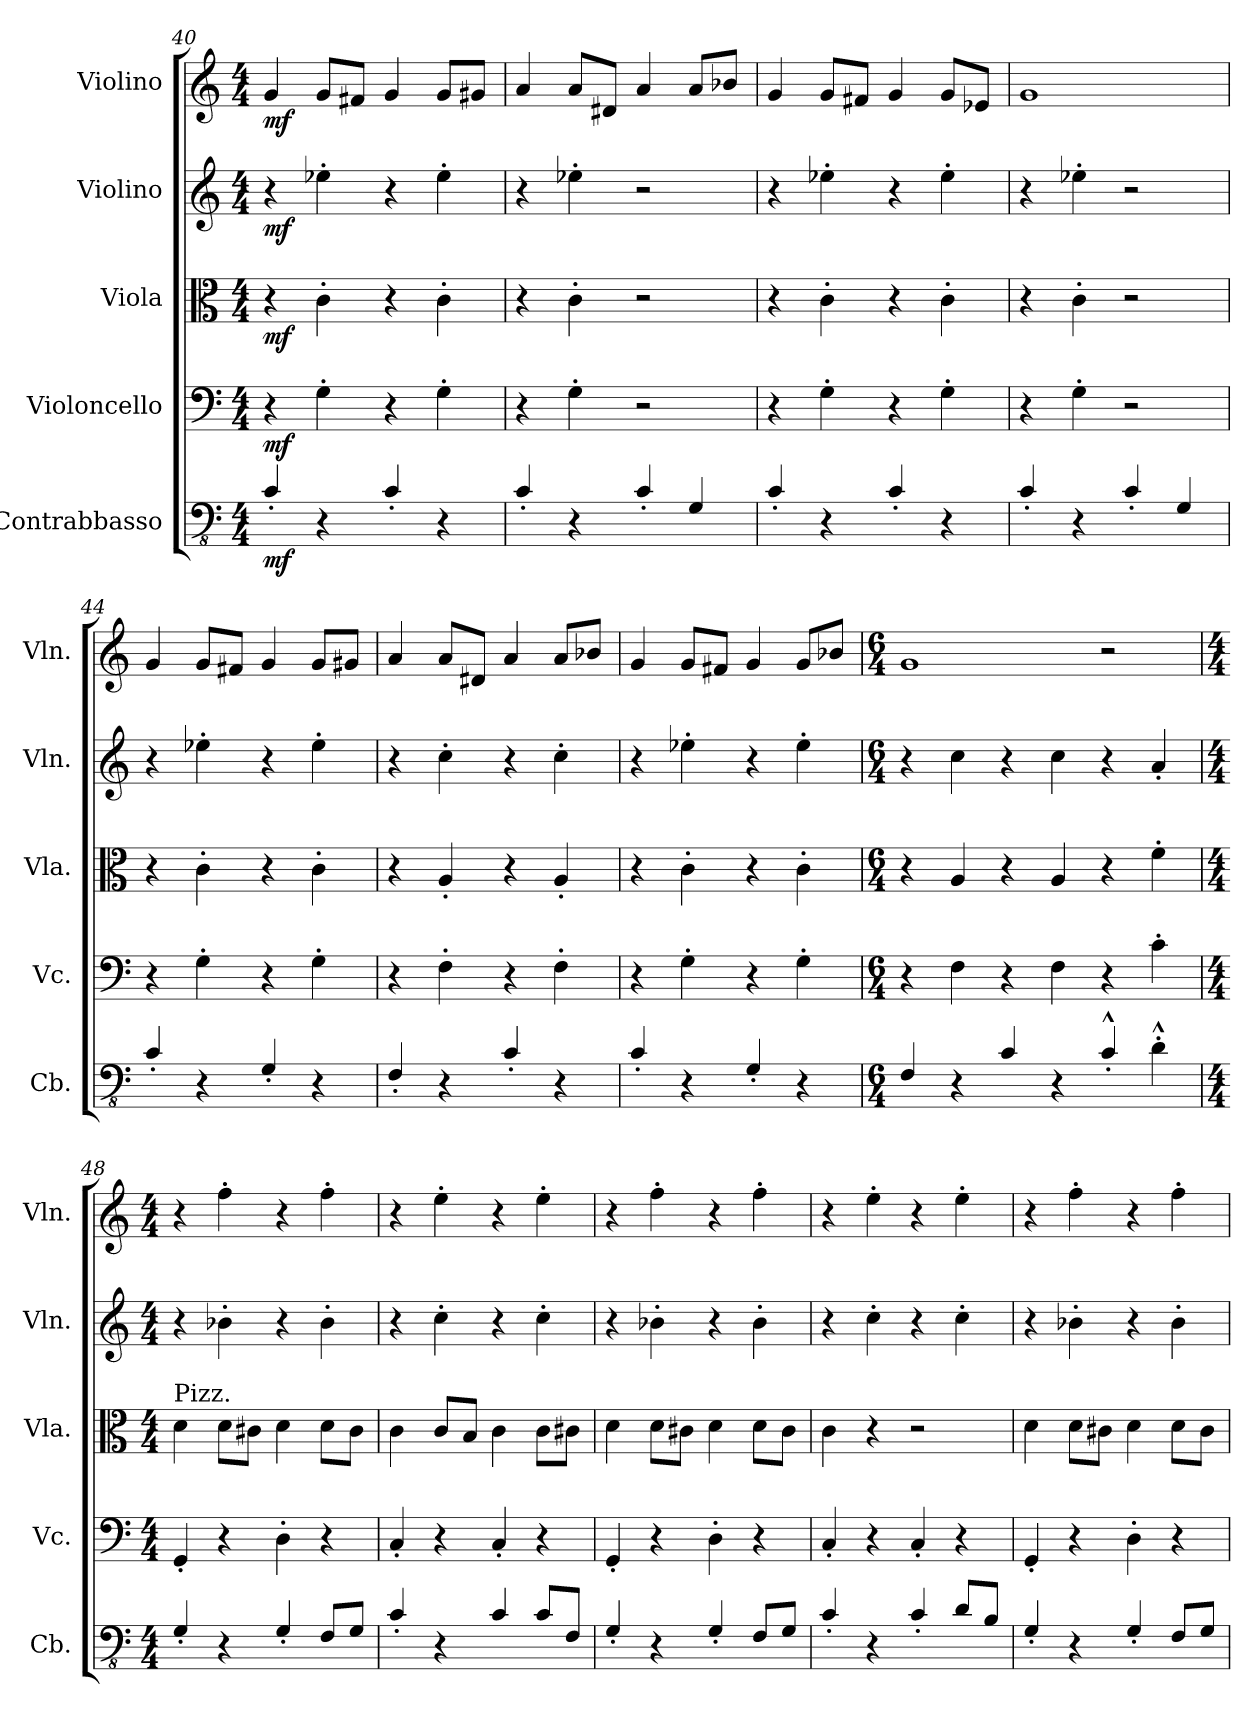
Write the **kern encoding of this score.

**kern	**dynam	**kern	**dynam	**kern	**dynam	**kern	**dynam	**kern	**dynam
*part5	*part5	*part4	*part4	*part3	*part3	*part2	*part2	*part1	*part1
*staff5	*staff5	*staff4	*staff4	*staff3	*staff3	*staff2	*staff2	*staff1	*staff1
*I"Contrabbasso	*	*I"Violoncello	*	*I"Viola	*	*I"Violino	*	*I"Violino	*
*I'Cb.	*	*I'Vc.	*	*I'Vla.	*	*I'Vln.	*	*I'Vln.	*
*clefFv4	*	*clefF4	*	*clefC3	*	*clefG2	*	*clefG2	*
*ITrd7c12	*	*	*	*	*	*	*	*	*
*k[]	*	*k[]	*	*k[]	*	*k[]	*	*k[]	*
*M4/4	*	*M4/4	*	*M4/4	*	*M4/4	*	*M4/4	*
=40	=40	=40	=40	=40	=40	=40	=40	=40	=40
!	!LO:DY:b	!	!LO:DY:b	!	!LO:DY:b	!	!LO:DY:b	!	!LO:DY:b
4CC'/	mf	4r	mf	4r	mf	4r	mf	4g/	mf
4r	.	4G'\	.	4c'\	.	4ee-X'\	.	8g/L	.
.	.	.	.	.	.	.	.	8f#X/J	.
4CC'/	.	4r	.	4r	.	4r	.	4g/	.
4r	.	4G'\	.	4c'\	.	4ee-'\	.	8g/L	.
.	.	.	.	.	.	.	.	8g#X/J	.
!!LO:LB:g=z
=41	=41	=41	=41	=41	=41	=41	=41	=41	=41
4CC'/	.	4r	.	4r	.	4r	.	4a/	.
4r	.	4G'\	.	4c'\	.	4ee-X'\	.	8a/L	.
.	.	.	.	.	.	.	.	8d#X/J	.
4CC'/	.	2r	.	2r	.	2r	.	4a/	.
4GGG/	.	.	.	.	.	.	.	8a/L	.
.	.	.	.	.	.	.	.	8b-X/J	.
=42	=42	=42	=42	=42	=42	=42	=42	=42	=42
4CC'/	.	4r	.	4r	.	4r	.	4g/	.
4r	.	4G'\	.	4c'\	.	4ee-X'\	.	8g/L	.
.	.	.	.	.	.	.	.	8f#X/J	.
4CC'/	.	4r	.	4r	.	4r	.	4g/	.
4r	.	4G'\	.	4c'\	.	4ee-'\	.	8g/L	.
.	.	.	.	.	.	.	.	8e-X/J	.
=43	=43	=43	=43	=43	=43	=43	=43	=43	=43
4CC'/	.	4r	.	4r	.	4r	.	1g	.
4r	.	4G'\	.	4c'\	.	4ee-X'\	.	.	.
4CC'/	.	2r	.	2r	.	2r	.	.	.
4GGG/	.	.	.	.	.	.	.	.	.
=44	=44	=44	=44	=44	=44	=44	=44	=44	=44
4CC'/	.	4r	.	4r	.	4r	.	4g/	.
4r	.	4G'\	.	4c'\	.	4ee-X'\	.	8g/L	.
.	.	.	.	.	.	.	.	8f#X/J	.
4GGG'/	.	4r	.	4r	.	4r	.	4g/	.
4r	.	4G'\	.	4c'\	.	4ee-'\	.	8g/L	.
.	.	.	.	.	.	.	.	8g#X/J	.
=45	=45	=45	=45	=45	=45	=45	=45	=45	=45
4FFF'/	.	4r	.	4r	.	4r	.	4a/	.
4r	.	4F'\	.	4A'/	.	4cc'\	.	8a/L	.
.	.	.	.	.	.	.	.	8d#X/J	.
4CC'/	.	4r	.	4r	.	4r	.	4a/	.
4r	.	4F'\	.	4A'/	.	4cc'\	.	8a/L	.
.	.	.	.	.	.	.	.	8b-X/J	.
!!LO:PB:g=z
=46	=46	=46	=46	=46	=46	=46	=46	=46	=46
4CC'/	.	4r	.	4r	.	4r	.	4g/	.
4r	.	4G'\	.	4c'\	.	4ee-X'\	.	8g/L	.
.	.	.	.	.	.	.	.	8f#X/J	.
4GGG'/	.	4r	.	4r	.	4r	.	4g/	.
4r	.	4G'\	.	4c'\	.	4ee-'\	.	8g/L	.
.	.	.	.	.	.	.	.	8b-X/J	.
=47	=47	=47	=47	=47	=47	=47	=47	=47	=47
*M6/4	*	*M6/4	*	*M6/4	*	*M6/4	*	*M6/4	*
4FFF/	.	4r	.	4r	.	4r	.	1g	.
4r	.	4F\	.	4A/	.	4cc\	.	.	.
4CC/	.	4r	.	4r	.	4r	.	.	.
4r	.	4F\	.	4A/	.	4cc\	.	.	.
4CC^^'/	.	4r	.	4r	.	4r	.	2r	.
4DD^^'\	.	4c'\	.	4f'\	.	4a'/	.	.	.
=48	=48	=48	=48	=48	=48	=48	=48	=48	=48
*M4/4	*	*M4/4	*	*M4/4	*	*M4/4	*	*M4/4	*
!	!	!	!	!LO:TX:a:t=Pizz.	!	!	!	!	!
4GGG'/	.	4GG'/	.	4d\	.	4r	.	4r	.
4r	.	4r	.	8d\L	.	4b-X'\	.	4ff'\	.
.	.	.	.	8c#X\J	.	.	.	.	.
4GGG'/	.	4D'\	.	4d\	.	4r	.	4r	.
8FFF/L	.	4r	.	8d\L	.	4b-'\	.	4ff'\	.
8GGG/J	.	.	.	8c#\J	.	.	.	.	.
=49	=49	=49	=49	=49	=49	=49	=49	=49	=49
4CC'/	.	4C'/	.	4c\	.	4r	.	4r	.
4r	.	4r	.	8c/L	.	4cc'\	.	4ee'\	.
.	.	.	.	8B/J	.	.	.	.	.
4CC/	.	4C'/	.	4c\	.	4r	.	4r	.
8CC/L	.	4r	.	8c\L	.	4cc'\	.	4ee'\	.
8FFF/J	.	.	.	8c#X\J	.	.	.	.	.
=50	=50	=50	=50	=50	=50	=50	=50	=50	=50
4GGG'/	.	4GG'/	.	4d\	.	4r	.	4r	.
4r	.	4r	.	8d\L	.	4b-X'\	.	4ff'\	.
.	.	.	.	8c#X\J	.	.	.	.	.
4GGG'/	.	4D'\	.	4d\	.	4r	.	4r	.
8FFF/L	.	4r	.	8d\L	.	4b-'\	.	4ff'\	.
8GGG/J	.	.	.	8c#\J	.	.	.	.	.
!!LO:LB:g=z
=51	=51	=51	=51	=51	=51	=51	=51	=51	=51
4CC'/	.	4C'/	.	4c\	.	4r	.	4r	.
4r	.	4r	.	4r	.	4cc'\	.	4ee'\	.
4CC'/	.	4C'/	.	2r	.	4r	.	4r	.
8DD/L	.	4r	.	.	.	4cc'\	.	4ee'\	.
8BBB/J	.	.	.	.	.	.	.	.	.
=52	=52	=52	=52	=52	=52	=52	=52	=52	=52
4GGG'/	.	4GG'/	.	4d\	.	4r	.	4r	.
4r	.	4r	.	8d\L	.	4b-X'\	.	4ff'\	.
.	.	.	.	8c#X\J	.	.	.	.	.
4GGG'/	.	4D'\	.	4d\	.	4r	.	4r	.
8FFF/L	.	4r	.	8d\L	.	4b-'\	.	4ff'\	.
8GGG/J	.	.	.	8c#\J	.	.	.	.	.
=	=	=	=	=	=	=	=	=	=
*-	*-	*-	*-	*-	*-	*-	*-	*-	*-
